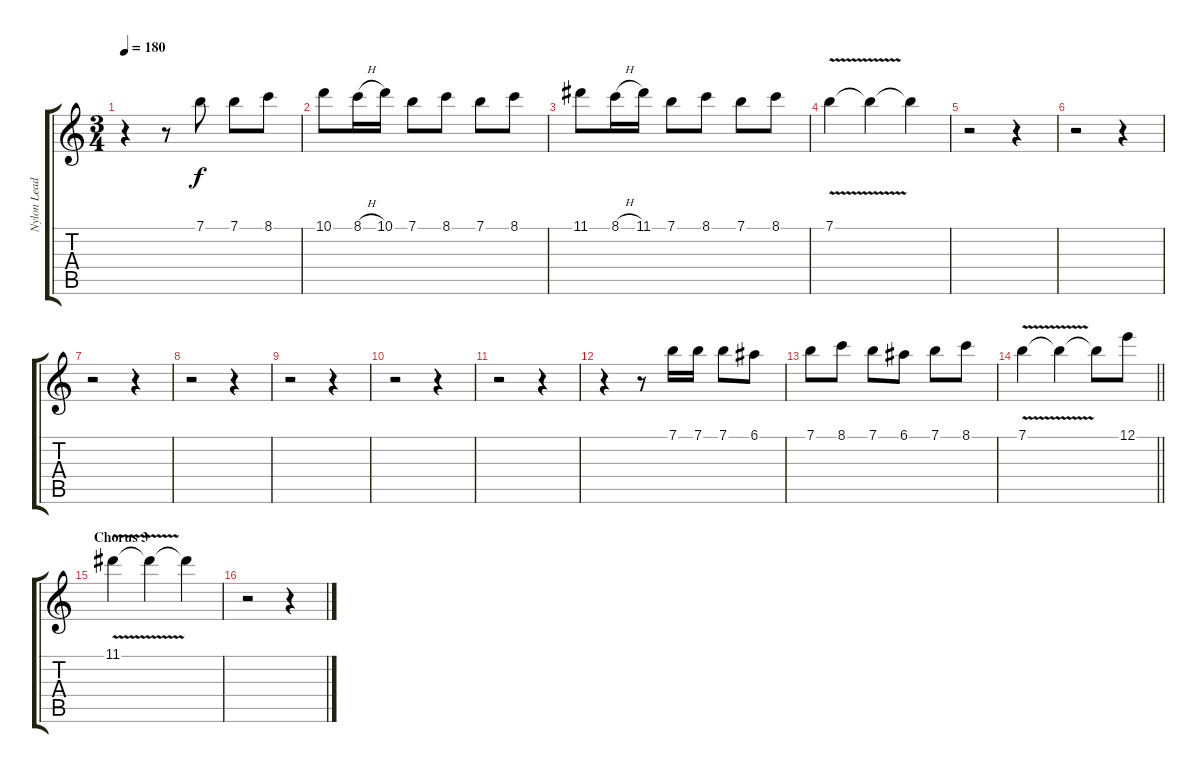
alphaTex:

\track ("Nylon Lead" "Nylon Lead") {instrument acousticguitarnylon}
\staff {score tabs}
\tuning (E4 B3 G3 D3 A2 E2) {hide}
\ts (3 4)
\tempo 180
\clef g2
\ks c
r.4{dy f} r.8 7.1.8 7.1.8 8.1.8 |
10.1.8 8.1{h}.16 10.1.16 7.1.8 8.1.8 7.1.8 8.1.8 |
11.1.8 8.1{h}.16 11.1.16 7.1.8 8.1.8 7.1.8 8.1.8 |
7.1{v}.4 7.1{t}.4 7.1{t}.4 |
r.2 r.4 |
r.2 r.4 |
r.2 r.4 |
r.2 r.4 |
r.2 r.4 |
r.2 r.4 |
r.2 r.4 |
r.4 r.8 7.1.16 7.1.16 7.1.8 6.1.8 |
7.1.8 8.1.8 7.1.8 6.1.8 7.1.8 8.1.8 |
\barLineRight lightlight
7.1{v}.4 7.1{t}.4 7.1{t}.8 12.1.8 |
\section ("" "Chorus 3")
11.1{v}.4 11.1{t}.4 11.1{t}.4 |
r.2 r.4
